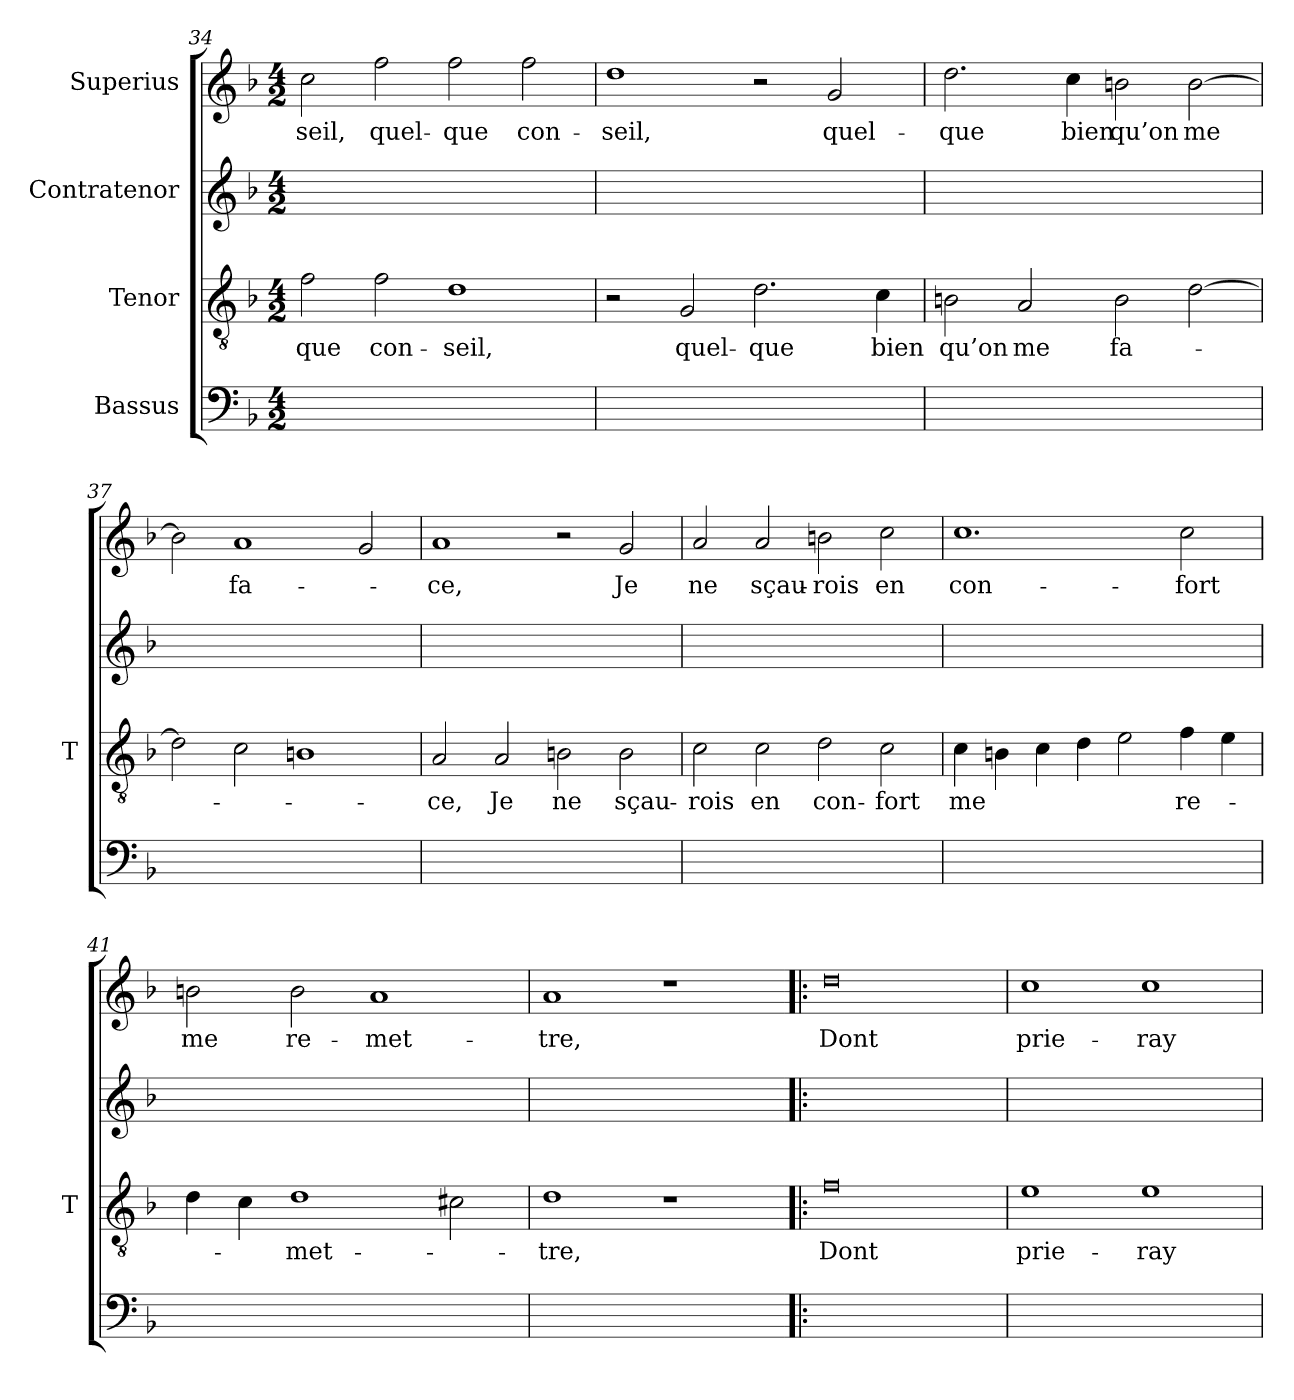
**kern	**kern	**text	**kern	**kern	**text
*part4	*part3	*part3	*part2	*part1	*part1
*staff4	*staff3	*staff3	*staff2	*staff1	*staff1
*I"Bassus	*I"Tenor	*	*I"Contratenor	*I"Superius	*
*	*I'T	*	*	*	*
*clefF4	*clefGv2	*	*clefG2	*clefG2	*
*k[b-]	*k[b-]	*	*k[b-]	*k[b-]	*
*M4/2	*M4/2	*	*M4/2	*M4/2	*
=34	=34	=34	=34	=34	=34
0ryy	2f	-que	0ryy	2cc	-seil,
.	2f	con-	.	2ff	quel-
.	1d	-seil,	.	2ff	-que
.	.	.	.	2ff	con-
=35	=35	=35	=35	=35	=35
0ryy	2r	.	0ryy	1dd	-seil,
.	2G	quel-	.	.	.
.	2.d	-que	.	2r	.
.	.	.	.	2g	quel-
.	4c	-bien	.	.	.
=36	=36	=36	=36	=36	=36
0ryy	2B	-qu’on	0ryy	2.dd	-que
.	2A	-me	.	.	.
.	.	.	.	4cc	-bien
.	2B	fa-	.	2b	-qu’on
.	[2d	.	.	[2b	-me
=37	=37	=37	=37	=37	=37
0ryy	2d]	.	0ryy	2b]	.
.	2c	.	.	1a	fa-
.	1B	.	.	.	.
.	.	.	.	2g	.
=38	=38	=38	=38	=38	=38
0ryy	2A	-ce,	0ryy	1a	-ce,
.	2A	-Je	.	.	.
.	2B	-ne	.	2r	.
.	2B	sçau-	.	2g	-Je
=39	=39	=39	=39	=39	=39
0ryy	2c	-rois	0ryy	2a	-ne
.	2c	-en	.	2a	sçau-
.	2d	con-	.	2b	-rois
.	2c	-fort	.	2cc	-en
=40	=40	=40	=40	=40	=40
0ryy	4c	-me	0ryy	1.cc	con-
.	4B	.	.	.	.
.	4c	.	.	.	.
.	4d	.	.	.	.
.	2e	.	.	.	.
.	4f	re-	.	2cc	-fort
.	4e	.	.	.	.
=41	=41	=41	=41	=41	=41
0ryy	4d	.	0ryy	2b	-me
.	4c	.	.	.	.
.	1d	met-	.	2b	re-
.	.	.	.	1a	met-
.	2c#X	.	.	.	.
=42	=42	=42	=42	=42	=42
0ryy	1d	-tre,	0ryy	1a	-tre,
.	1r	.	.	1r	.
=43!|:	=43!|:	=43!|:	=43!|:	=43!|:	=43!|:
0ryy	0f	-Dont	0ryy	0dd	-Dont
=44	=44	=44	=44	=44	=44
0ryy	1e	prie-	0ryy	1cc	prie-
.	1e	-ray	.	1cc	-ray
=	=	=	=	=	=
*-	*-	*-	*-	*-	*-
